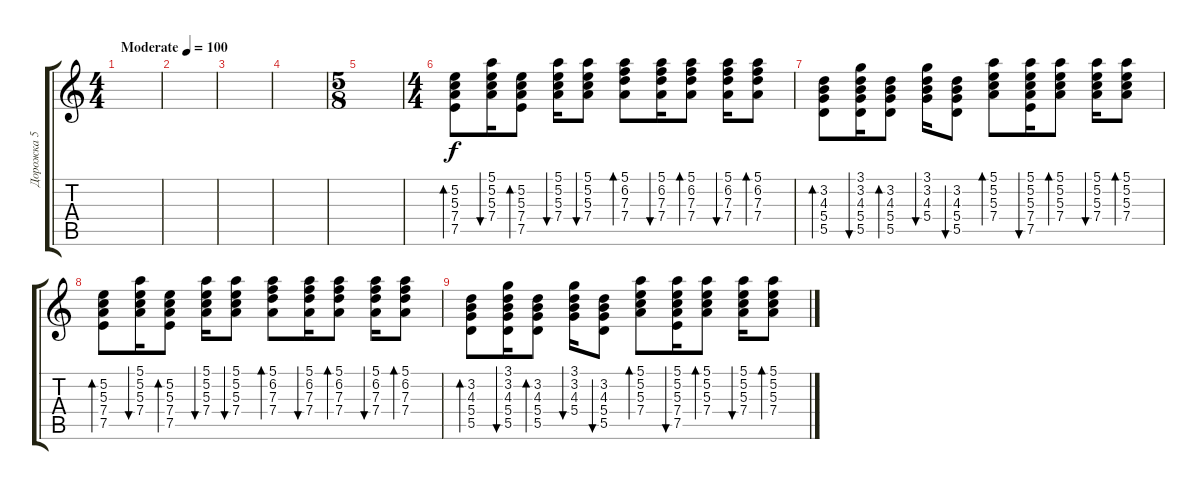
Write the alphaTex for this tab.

\track ("Дорожка 5" "Дорожка 5") {instrument acousticguitarsteel}
\staff {score tabs}
\tuning (E4 B3 G3 D3 A2 E2) {hide}
\ts (4 4)
\tempo (100 "Moderate")
\clef g2
\ks c
|
|
|
|
\ts (5 8)
|
\ts (4 4)
(5.2 5.3 7.4 7.5).8{bd 60} (5.1 5.2 5.3 7.4).16{bu 60} (5.2 5.3 7.4 7.5).8{bd 60} (5.1 5.2 5.3 7.4).16{bu 60} (5.1 5.2 5.3 7.4).8{bu 60} (5.1 6.2 7.3 7.4).8{bd 60} (5.1 6.2 7.3 7.4).16{bu 60} (5.1 6.2 7.3 7.4).8{bd 60} (5.1 6.2 7.3 7.4).16{bu 60} (5.1 6.2 7.3 7.4).8{bd 60} |
(3.2 4.3 5.4 5.5).8{bd 60} (3.1 3.2 4.3 5.4 5.5).16{bu 60} (3.2 4.3 5.4 5.5).8{bd 60} (3.1 3.2 4.3 5.4).16{bu 60} (3.2 4.3 5.4 5.5).8{bu 60} (5.1 5.2 5.3 7.4).8{bd 60} (5.1 5.2 5.3 7.4 7.5).16{bu 60} (5.1 5.2 5.3 7.4).8{bd 60} (5.1 5.2 5.3 7.4).16{bu 60} (5.1 5.2 5.3 7.4).8{bd 60} |
(5.2 5.3 7.4 7.5).8{bd 60} (5.1 5.2 5.3 7.4).16{bu 60} (5.2 5.3 7.4 7.5).8{bd 60} (5.1 5.2 5.3 7.4).16{bu 60} (5.1 5.2 5.3 7.4).8{bu 60} (5.1 6.2 7.3 7.4).8{bd 60} (5.1 6.2 7.3 7.4).16{bu 60} (5.1 6.2 7.3 7.4).8{bd 60} (5.1 6.2 7.3 7.4).16{bu 60} (5.1 6.2 7.3 7.4).8{bd 60} |
(3.2 4.3 5.4 5.5).8{bd 60} (3.1 3.2 4.3 5.4 5.5).16{bu 60} (3.2 4.3 5.4 5.5).8{bd 60} (3.1 3.2 4.3 5.4).16{bu 60} (3.2 4.3 5.4 5.5).8{bu 60} (5.1 5.2 5.3 7.4).8{bd 60} (5.1 5.2 5.3 7.4 7.5).16{bu 60} (5.1 5.2 5.3 7.4).8{bd 60} (5.1 5.2 5.3 7.4).16{bu 60} (5.1 5.2 5.3 7.4).8{bd 60}
